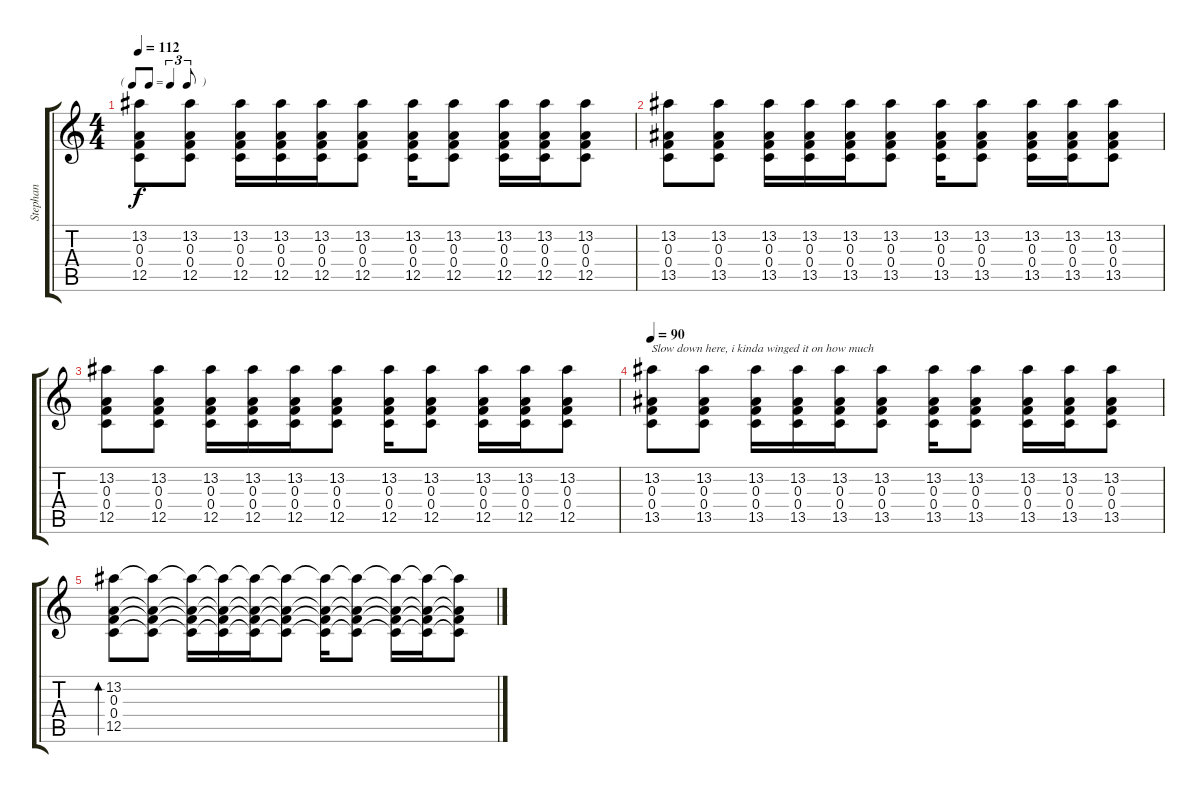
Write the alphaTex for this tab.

\track ("Stephan" "Stephan") {instrument distortionguitar}
\staff {score tabs}
\tuning (E4 A3 F3 C3 A2 F2) {hide}
\ts (4 4)
\tf triplet8th
\tempo 112
\clef g2
\ks c
(13.2 0.3 0.4 12.5).8{dy f} (13.2 0.3 0.4 12.5).8 (13.2 0.3 0.4 12.5).16 (13.2 0.3 0.4 12.5).16 (13.2 0.3 0.4 12.5).16 (13.2 0.3 0.4 12.5).8 (13.2 0.3 0.4 12.5).16 (13.2 0.3 0.4 12.5).8 (13.2 0.3 0.4 12.5).16 (13.2 0.3 0.4 12.5).16 (13.2 0.3 0.4 12.5).8 |
(13.2 0.3 0.4 13.5).8{instrument acousticguitarsteel} (13.2 0.3 0.4 13.5).8 (13.2 0.3 0.4 13.5).16 (13.2 0.3 0.4 13.5).16 (13.2 0.3 0.4 13.5).16 (13.2 0.3 0.4 13.5).8 (13.2 0.3 0.4 13.5).16 (13.2 0.3 0.4 13.5).8 (13.2 0.3 0.4 13.5).16 (13.2 0.3 0.4 13.5).16 (13.2 0.3 0.4 13.5).8 |
(13.2 0.3 0.4 12.5).8 (13.2 0.3 0.4 12.5).8 (13.2 0.3 0.4 12.5).16 (13.2 0.3 0.4 12.5).16 (13.2 0.3 0.4 12.5).16 (13.2 0.3 0.4 12.5).8 (13.2 0.3 0.4 12.5).16 (13.2 0.3 0.4 12.5).8 (13.2 0.3 0.4 12.5).16 (13.2 0.3 0.4 12.5).16 (13.2 0.3 0.4 12.5).8 |
\tempo 90
(13.2 0.3 0.4 13.5).8{txt "Slow down here, i kinda winged it on how much" instrument acousticguitarsteel} (13.2 0.3 0.4 13.5).8 (13.2 0.3 0.4 13.5).16 (13.2 0.3 0.4 13.5).16 (13.2 0.3 0.4 13.5).16 (13.2 0.3 0.4 13.5).8 (13.2 0.3 0.4 13.5).16 (13.2 0.3 0.4 13.5).8 (13.2 0.3 0.4 13.5).16 (13.2 0.3 0.4 13.5).16 (13.2 0.3 0.4 13.5).8 |
(13.2 0.3 0.4 12.5).8{bd 240} (13.2{t} 0.3{t} 0.4{t} 12.5{t}).8 (13.2{t} 0.3{t} 0.4{t} 12.5{t}).16 (13.2{t} 0.3{t} 0.4{t} 12.5{t}).16 (13.2{t} 0.3{t} 0.4{t} 12.5{t}).16 (13.2{t} 0.3{t} 0.4{t} 12.5{t}).8 (13.2{t} 0.3{t} 0.4{t} 12.5{t}).16 (13.2{t} 0.3{t} 0.4{t} 12.5{t}).8 (13.2{t} 0.3{t} 0.4{t} 12.5{t}).16 (13.2{t} 0.3{t} 0.4{t} 12.5{t}).16 (13.2{t} 0.3{t} 0.4{t} 12.5{t}).8
